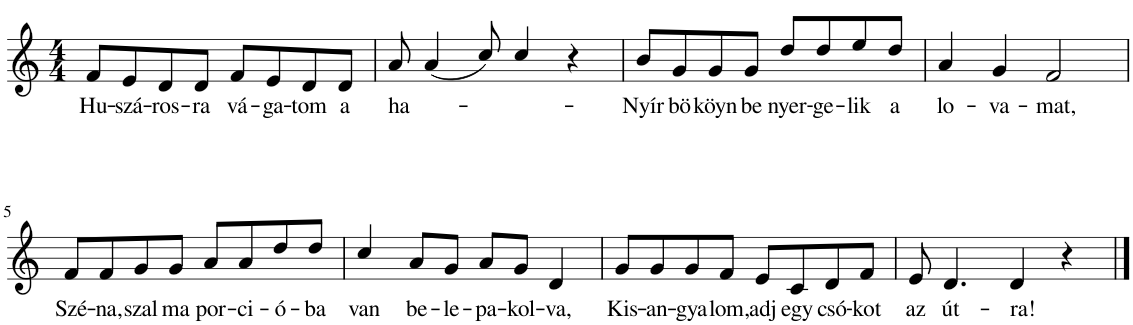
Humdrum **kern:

**kern	**text
*part1	*part1
*staff1	*staff1
*I"Choir	*
*I'Ch	*
*clefG2	*
*k[]	*
*M4/4	*
=1	=1
!	!LO:LY:b
8f/L	Hu-
!	!LO:LY:b
8e/	-szá-
!	!LO:LY:b
8d/	ros-
!	!LO:LY:b
8d/J	-ra
!	!LO:LY:b
8f/L	vá-
!	!LO:LY:b
8e/	-ga-
!	!LO:LY:b
8d/	-tom
!	!LO:LY:b
8d/J	a
=2	=2
!	!LO:LY:b
8a/	ha-
(4a/	.
8cc/)	.
4cc/	.
4r	.
=3	=3
!	!LO:LY:b
8b/L	Nyír-
!	!LO:LY:b
8g/	-bö-
!	!LO:LY:b
8g/	-köyn-
!	!LO:LY:b
8g/J	-be
!	!LO:LY:b
8dd/L	nyer-
!	!LO:LY:b
8dd/	-ge-
!	!LO:LY:b
8ee/	-lik
!	!LO:LY:b
8dd/J	a
=4	=4
!	!LO:LY:b
4a/	lo-
!	!LO:LY:b
4g/	-va-
!	!LO:LY:b
2f/	-mat,
!!LO:LB:g=z
=5	=5
!	!LO:LY:b
8f/L	Szé-
!	!LO:LY:b
8f/	na,
!	!LO:LY:b
8g/	szal-
!	!LO:LY:b
8g/J	-ma
!	!LO:LY:b
8a/L	por-
!	!LO:LY:b
8a/	-ci-
!	!LO:LY:b
8dd/	-ó-
!	!LO:LY:b
8dd/J	-ba
=6	=6
!	!LO:LY:b
4cc/	van
!	!LO:LY:b
8a/L	be-
!	!LO:LY:b
8g/J	-le-
!	!LO:LY:b
8a/L	-pa-
!	!LO:LY:b
8g/J	-kol-
!	!LO:LY:b
4d/	-va,
=7	=7
!	!LO:LY:b
8g/L	Kis-
!	!LO:LY:b
8g/	-an-
!	!LO:LY:b
8g/	-gya-
!	!LO:LY:b
8f/J	-lom,
!	!LO:LY:b
8e/L	adj
!	!LO:LY:b
8c/	egy
!	!LO:LY:b
8d/	csó-
!	!LO:LY:b
8f/J	-kot
=8	=8
!	!LO:LY:b
8e/	az
!	!LO:LY:b
4.d/	út-
!	!LO:LY:b
4d/	-ra!-
4r	.
==	==
*-	*-
